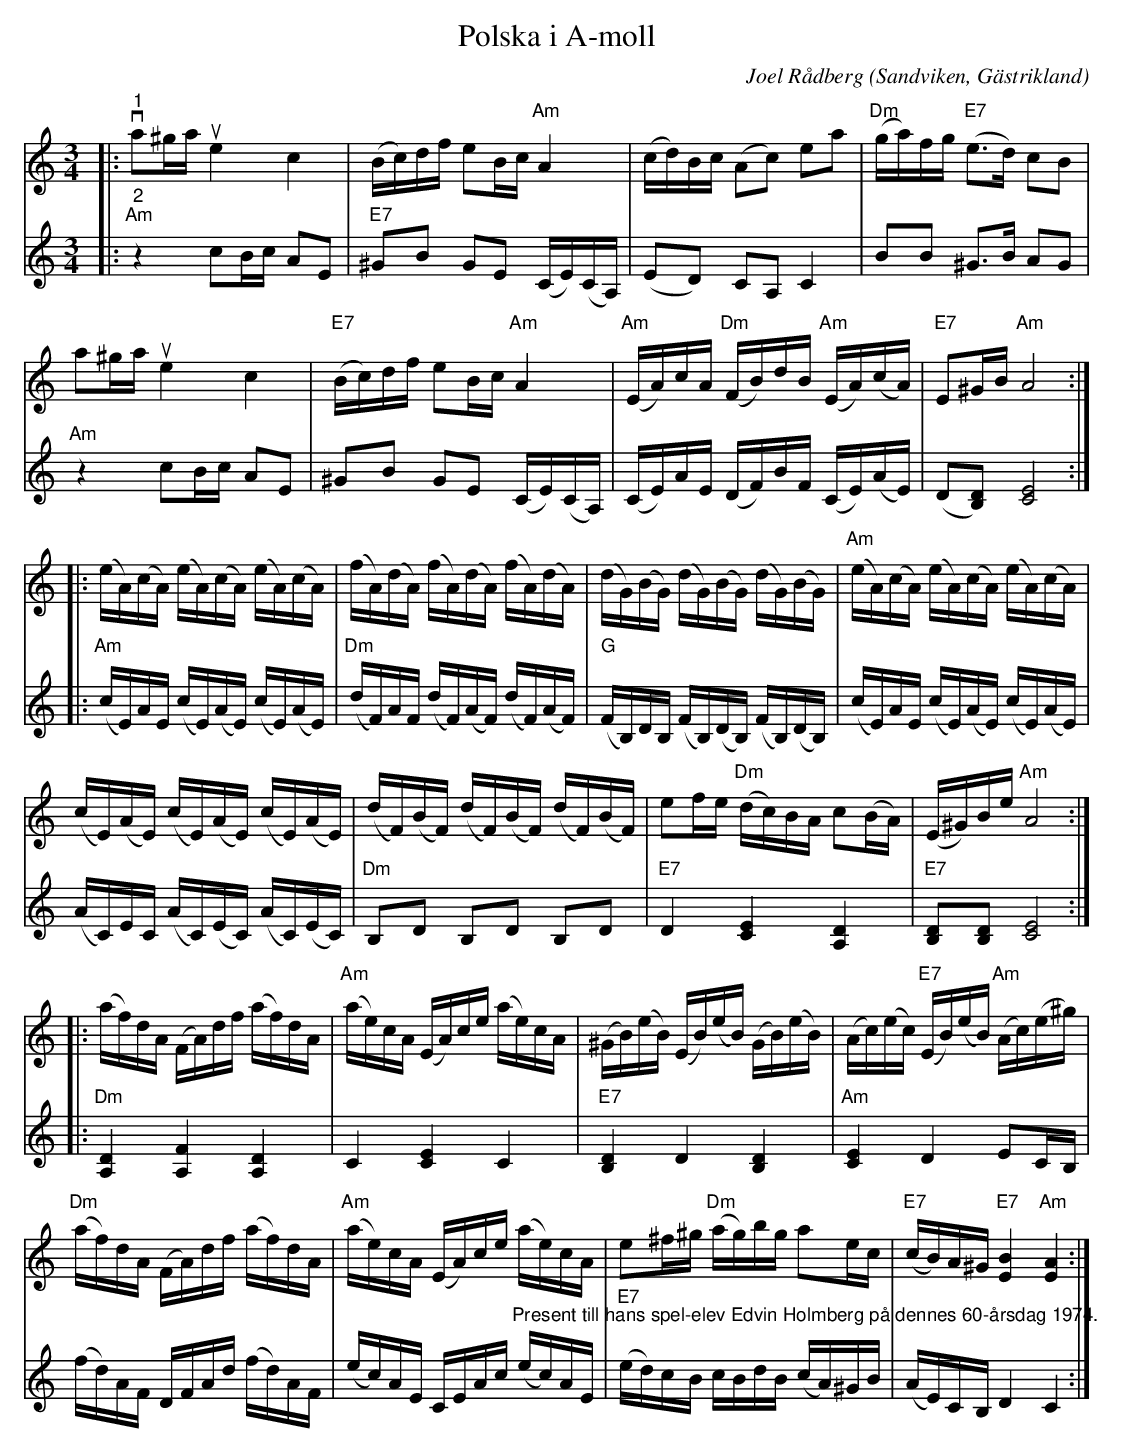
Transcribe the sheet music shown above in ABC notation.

X:1
T:Polska i A-moll
C:Joel Rådberg
O:Sandviken, Gästrikland
L:1/16
M:3/4
K:Am
V:1
|:"^1"v a2^gau e4 c4 | (Bc)df e2Bc"Am" A4 | (cd)Bc (A2c2) e2a2 | "Dm" (ga)fg"E7" (e2>d2) c2B2 |
a2^gau e4 c4 |"E7" (Bc)df e2Bc"Am" A4 | "Am" (EA)cA"Dm" (FB)dB"Am" (EA)(cA) |"E7" E2^GB"Am" A8 ::
(eA)(cA) (eA)(cA) (eA)(cA) | (fA)(dA) (fA)(dA) (fA)(dA) | (dG)(BG) (dG)(BG) (dG)(BG) |"Am" (eA)(cA) (eA)(cA) (eA)(cA) |
(cE)(AE) (cE)(AE) (cE)(AE) | (dF)(BF) (dF)(BF) (dF)(BF) | e2fe"Dm" (dc)BA c2(BA) | (E^G)Be"Am" A8 ::
(af)dA (FA)df (af)dA |"Am" (ae)cA (EA)ce (ae)cA | (^GB)(eB) (EB)(eB) (GB)(eB) | (Ac)(ec)"E7" (EB)(eB)"Am" (Ac)(e^g) |
"Dm" (af)dA (FA)df (af)dA | "Am" (ae)cA (EA)ce (ae)cA | e2^f^g"Dm" (ag)bg a2ec |"E7" (cB)A^G"E7" [EB]4"Am" [EA]4 :|
V:2
|:"^2""Am" z4 c2Bc A2E2 |"E7" ^G2B2 G2E2 (CE)(CA,) | (E2D2) C2A,2 C4 | B2B2 ^G2>B2 A2G2 |
"Am" z4 c2Bc A2E2 | ^G2B2 G2E2 (CE)(CA,) | (CE)AE (DF)BF (CE)(AE) | (D2[B,D]2) [CE]8 ::
"Am" (cE)AE (cE)(AE) (cE)(AE) |"Dm" (dF)AF (dF)(AF) (dF)(AF) | "G" (FB,)DB, (FB,)(DB,) (FB,)(DB,) |
(cE)AE (cE)(AE) (cE)(AE) | (AC)EC (AC)(EC) (AC)(EC) | "Dm" B,2D2 B,2D2 B,2D2 |"E7" D4 [CE]4 [A,D]4 |"E7" [B,D]2[B,D]2 [CE]8 ::
"Dm" [A,D]4 [A,F]4 [A,D]4 | C4 [CE]4 C4 |"E7" [B,D]4 D4 [B,D]4 |"Am" [CE]4 D4 E2CB, | (fd)AF DFAd (fd)AF |
(ec)AE CEAc"^Present till hans spel-elev Edvin Holmberg på dennes 60-årsdag 1974." (ec)AE | "E7" (ed)cB cBdB (cA)^GB | (AE)CB, D4 C4 :|
